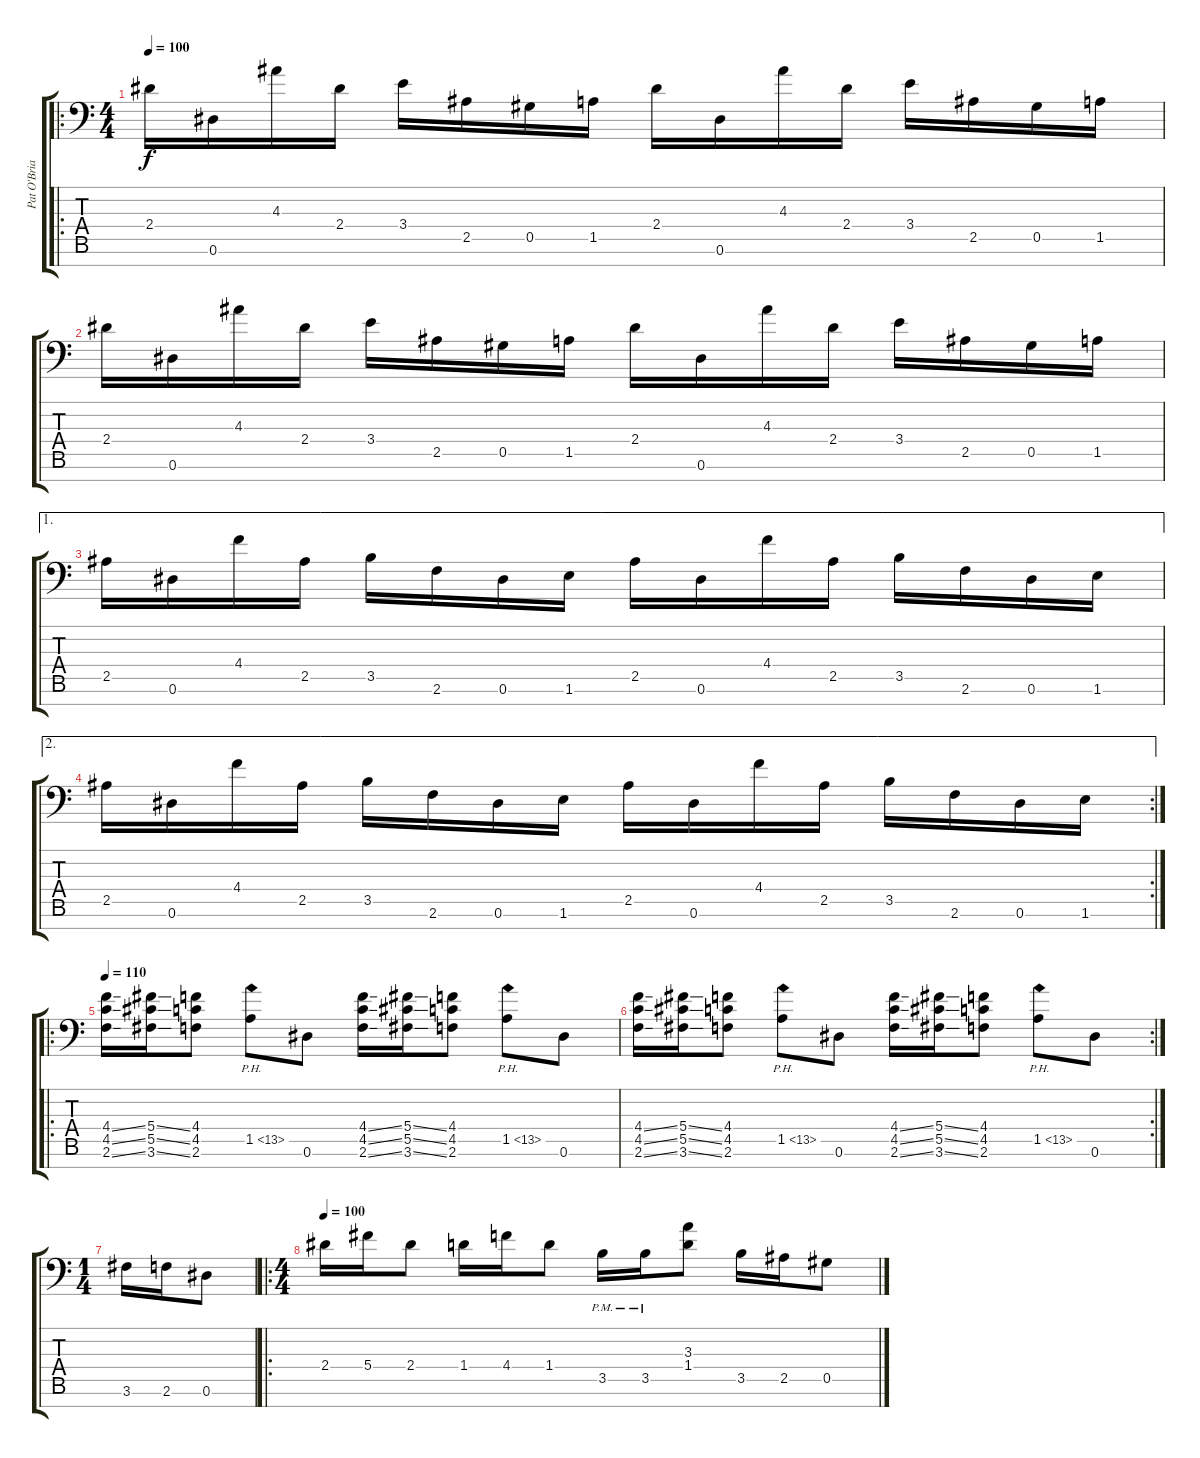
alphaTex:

\track ("Pat O'Brian" "Pat O'Bria") {instrument distortionguitar}
\staff {score tabs}
\tuning (Eb4 Bb3 Gb3 Db3 Ab2 Eb2 Bb1) {hide}
\ro
\ts (4 4)
\tempo 100
\clef f4
\ks c
2.4.16{dy f} 0.6.16 4.3.16 2.4.16 3.4.16 2.5.16 0.5.16 1.5.16 2.4.16 0.6.16 4.3.16 2.4.16 3.4.16 2.5.16 0.5.16 1.5.16 |
2.4.16 0.6.16 4.3.16 2.4.16 3.4.16 2.5.16 0.5.16 1.5.16 2.4.16 0.6.16 4.3.16 2.4.16 3.4.16 2.5.16 0.5.16 1.5.16 |
\ae 1
2.5.16 0.6.16 4.4.16 2.5.16 3.5.16 2.6.16 0.6.16 1.6.16 2.5.16 0.6.16 4.4.16 2.5.16 3.5.16 2.6.16 0.6.16 1.6.16 |
\ae 2
\rc 2
2.5.16 0.6.16 4.4.16 2.5.16 3.5.16 2.6.16 0.6.16 1.6.16 2.5.16 0.6.16 4.4.16 2.5.16 3.5.16 2.6.16 0.6.16 1.6.16 |
\ro
\tempo 110
(4.4{ss} 4.5{ss} 2.6{ss}).16 (5.4{ss} 5.5{ss} 3.6{ss}).16 (4.4 4.5 2.6).8 1.5{ph 12}.8 0.6.8 (4.4{ss} 4.5{ss} 2.6{ss}).16 (5.4{ss} 5.5{ss} 3.6{ss}).16 (4.4 4.5 2.6).8 1.5{ph 12}.8 0.6.8 |
\rc 2
(4.4{ss} 4.5{ss} 2.6{ss}).16 (5.4{ss} 5.5{ss} 3.6{ss}).16 (4.4 4.5 2.6).8 1.5{ph 12}.8 0.6.8 (4.4{ss} 4.5{ss} 2.6{ss}).16 (5.4{ss} 5.5{ss} 3.6{ss}).16 (4.4 4.5 2.6).8 1.5{ph 12}.8 0.6.8 |
\ts (1 4)
3.6.16 2.6.16 0.6.8 |
\ro
\ts (4 4)
\tempo 100
2.4.16 5.4.16 2.4.8 1.4.16 4.4.16 1.4.8 3.5{pm}.16 3.5{pm}.16 (3.3 1.4).8 3.5.16 2.5.16 0.5.8
